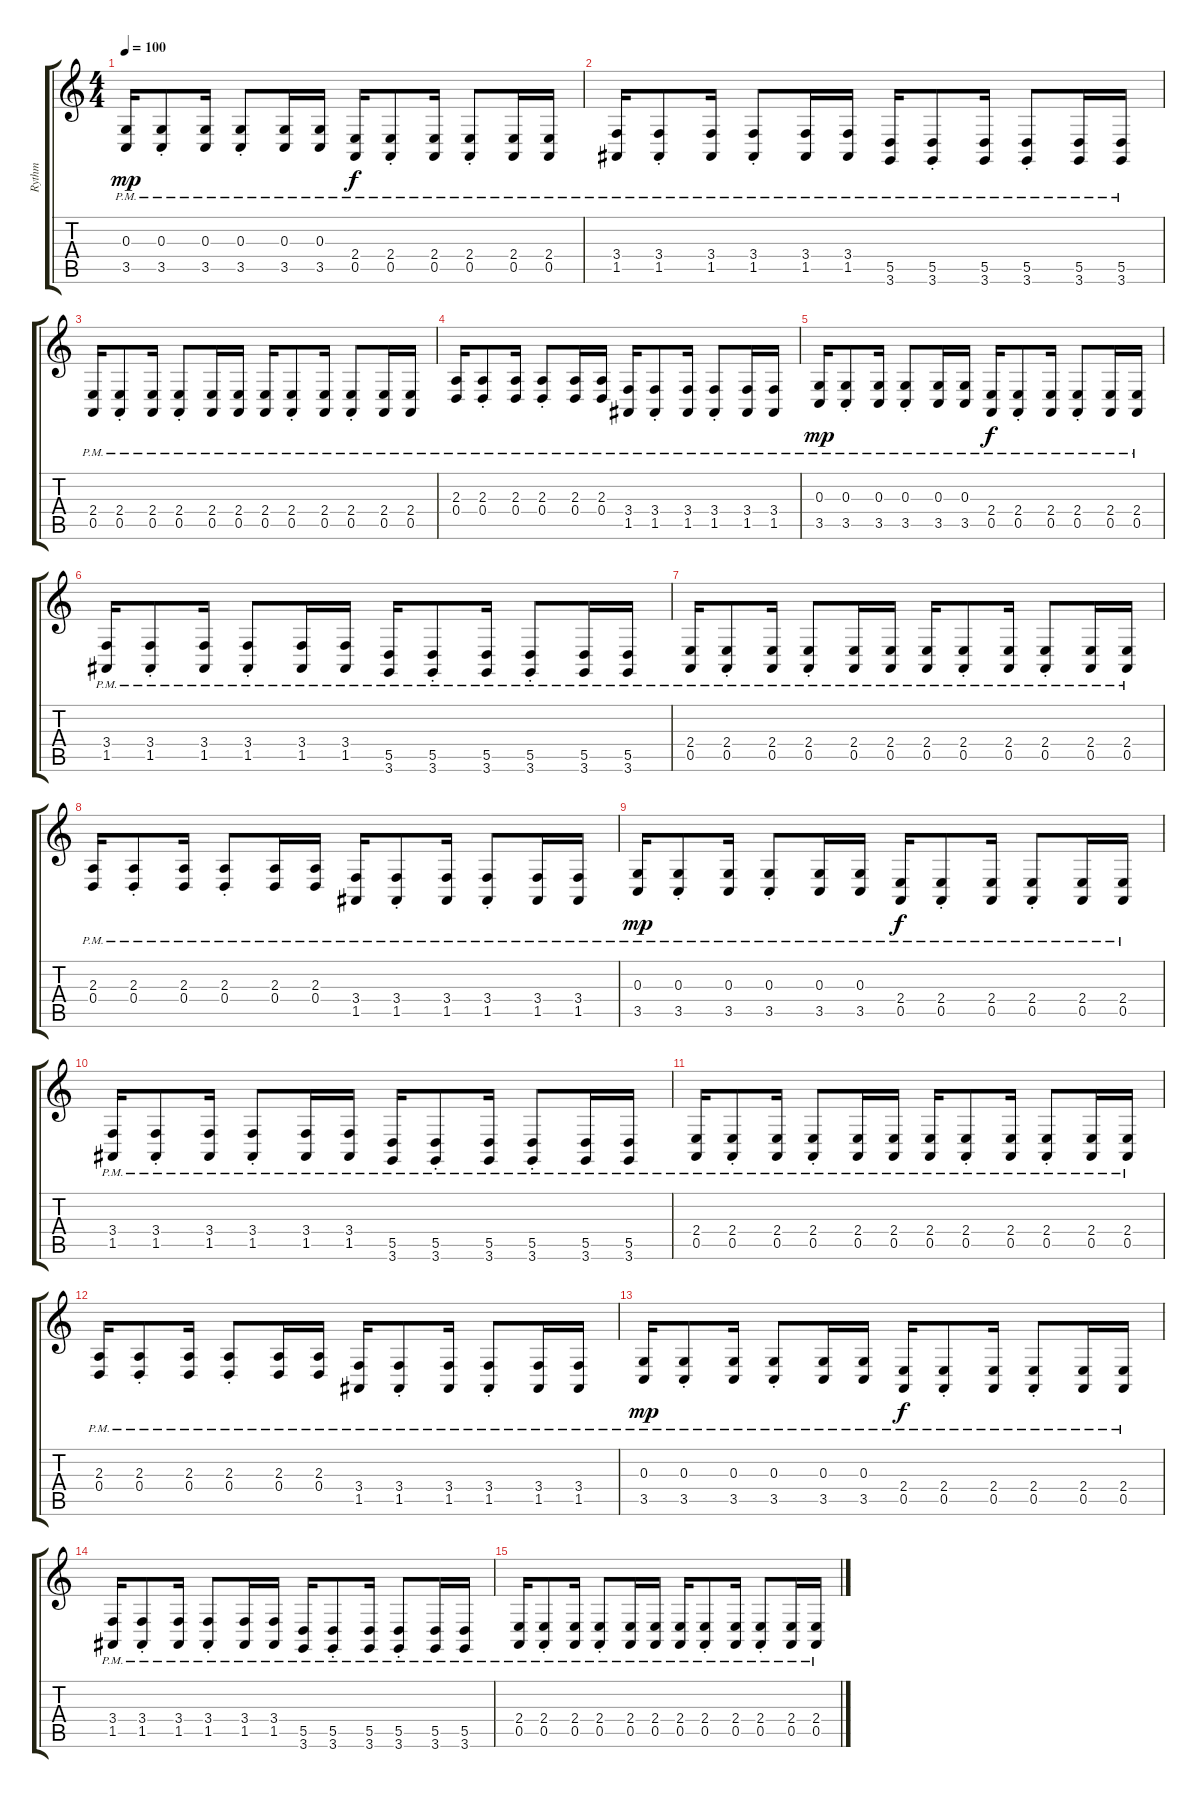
\track ("Rythm" "Rythm") {instrument lead8bassandlead}
\staff {score tabs}
\tuning (E4 B3 G3 D3 A2 E2) {hide}
\ts (4 4)
\tempo 100
\clef g2
\ks c
(0.3{pm} 3.5{pm}).16{dy mp} (0.3{pm st} 3.5{pm st}).8 (0.3{pm} 3.5{pm}).16 (0.3{pm st} 3.5{pm st}).8 (0.3{pm} 3.5{pm}).16 (0.3{pm} 3.5{pm}).16 (2.4{pm} 0.5{pm}).16{dy f} (2.4{pm st} 0.5{pm st}).8 (2.4{pm} 0.5{pm}).16 (2.4{pm st} 0.5{pm st}).8 (2.4{pm} 0.5{pm}).16 (2.4{pm} 0.5{pm}).16 |
(3.4{pm} 1.5{pm}).16 (3.4{pm st} 1.5{pm st}).8 (3.4{pm} 1.5{pm}).16 (3.4{pm st} 1.5{pm st}).8 (3.4{pm} 1.5{pm}).16 (3.4{pm} 1.5{pm}).16 (5.5{pm} 3.6{pm}).16 (5.5{pm st} 3.6{pm st}).8 (5.5{pm} 3.6{pm}).16 (5.5{pm st} 3.6{pm st}).8 (5.5{pm} 3.6{pm}).16 (5.5{pm} 3.6{pm}).16 |
(2.4{pm} 0.5{pm}).16 (2.4{pm st} 0.5{pm st}).8 (2.4{pm} 0.5{pm}).16 (2.4{pm st} 0.5{pm st}).8 (2.4{pm} 0.5{pm}).16 (2.4{pm} 0.5{pm}).16 (2.4{pm} 0.5{pm}).16 (2.4{pm st} 0.5{pm st}).8 (2.4{pm} 0.5{pm}).16 (2.4{pm st} 0.5{pm st}).8 (2.4{pm} 0.5{pm}).16 (2.4{pm} 0.5{pm}).16 |
(2.3{pm} 0.4{pm}).16 (2.3{pm st} 0.4{pm st}).8 (2.3{pm} 0.4{pm}).16 (2.3{pm st} 0.4{pm st}).8 (2.3{pm} 0.4{pm}).16 (2.3{pm} 0.4{pm}).16 (3.4{pm} 1.5{pm}).16 (3.4{pm st} 1.5{pm st}).8 (3.4{pm} 1.5{pm}).16 (3.4{pm st} 1.5{pm st}).8 (3.4{pm} 1.5{pm}).16 (3.4{pm} 1.5{pm}).16 |
(0.3{pm} 3.5{pm}).16{dy mp} (0.3{pm st} 3.5{pm st}).8 (0.3{pm} 3.5{pm}).16 (0.3{pm st} 3.5{pm st}).8 (0.3{pm} 3.5{pm}).16 (0.3{pm} 3.5{pm}).16 (2.4{pm} 0.5{pm}).16{dy f} (2.4{pm st} 0.5{pm st}).8 (2.4{pm} 0.5{pm}).16 (2.4{pm st} 0.5{pm st}).8 (2.4{pm} 0.5{pm}).16 (2.4{pm} 0.5{pm}).16 |
(3.4{pm} 1.5{pm}).16 (3.4{pm st} 1.5{pm st}).8 (3.4{pm} 1.5{pm}).16 (3.4{pm st} 1.5{pm st}).8 (3.4{pm} 1.5{pm}).16 (3.4{pm} 1.5{pm}).16 (5.5{pm} 3.6{pm}).16 (5.5{pm st} 3.6{pm st}).8 (5.5{pm} 3.6{pm}).16 (5.5{pm st} 3.6{pm st}).8 (5.5{pm} 3.6{pm}).16 (5.5{pm} 3.6{pm}).16 |
(2.4{pm} 0.5{pm}).16 (2.4{pm st} 0.5{pm st}).8 (2.4{pm} 0.5{pm}).16 (2.4{pm st} 0.5{pm st}).8 (2.4{pm} 0.5{pm}).16 (2.4{pm} 0.5{pm}).16 (2.4{pm} 0.5{pm}).16 (2.4{pm st} 0.5{pm st}).8 (2.4{pm} 0.5{pm}).16 (2.4{pm st} 0.5{pm st}).8 (2.4{pm} 0.5{pm}).16 (2.4{pm} 0.5{pm}).16 |
(2.3{pm} 0.4{pm}).16 (2.3{pm st} 0.4{pm st}).8 (2.3{pm} 0.4{pm}).16 (2.3{pm st} 0.4{pm st}).8 (2.3{pm} 0.4{pm}).16 (2.3{pm} 0.4{pm}).16 (3.4{pm} 1.5{pm}).16 (3.4{pm st} 1.5{pm st}).8 (3.4{pm} 1.5{pm}).16 (3.4{pm st} 1.5{pm st}).8 (3.4{pm} 1.5{pm}).16 (3.4{pm} 1.5{pm}).16 |
(0.3{pm} 3.5{pm}).16{dy mp} (0.3{pm st} 3.5{pm st}).8 (0.3{pm} 3.5{pm}).16 (0.3{pm st} 3.5{pm st}).8 (0.3{pm} 3.5{pm}).16 (0.3{pm} 3.5{pm}).16 (2.4{pm} 0.5{pm}).16{dy f} (2.4{pm st} 0.5{pm st}).8 (2.4{pm} 0.5{pm}).16 (2.4{pm st} 0.5{pm st}).8 (2.4{pm} 0.5{pm}).16 (2.4{pm} 0.5{pm}).16 |
(3.4{pm} 1.5{pm}).16 (3.4{pm st} 1.5{pm st}).8 (3.4{pm} 1.5{pm}).16 (3.4{pm st} 1.5{pm st}).8 (3.4{pm} 1.5{pm}).16 (3.4{pm} 1.5{pm}).16 (5.5{pm} 3.6{pm}).16 (5.5{pm st} 3.6{pm st}).8 (5.5{pm} 3.6{pm}).16 (5.5{pm st} 3.6{pm st}).8 (5.5{pm} 3.6{pm}).16 (5.5{pm} 3.6{pm}).16 |
(2.4{pm} 0.5{pm}).16 (2.4{pm st} 0.5{pm st}).8 (2.4{pm} 0.5{pm}).16 (2.4{pm st} 0.5{pm st}).8 (2.4{pm} 0.5{pm}).16 (2.4{pm} 0.5{pm}).16 (2.4{pm} 0.5{pm}).16 (2.4{pm st} 0.5{pm st}).8 (2.4{pm} 0.5{pm}).16 (2.4{pm st} 0.5{pm st}).8 (2.4{pm} 0.5{pm}).16 (2.4{pm} 0.5{pm}).16 |
(2.3{pm} 0.4{pm}).16 (2.3{pm st} 0.4{pm st}).8 (2.3{pm} 0.4{pm}).16 (2.3{pm st} 0.4{pm st}).8 (2.3{pm} 0.4{pm}).16 (2.3{pm} 0.4{pm}).16 (3.4{pm} 1.5{pm}).16 (3.4{pm st} 1.5{pm st}).8 (3.4{pm} 1.5{pm}).16 (3.4{pm st} 1.5{pm st}).8 (3.4{pm} 1.5{pm}).16 (3.4{pm} 1.5{pm}).16 |
(0.3{pm} 3.5{pm}).16{dy mp} (0.3{pm st} 3.5{pm st}).8 (0.3{pm} 3.5{pm}).16 (0.3{pm st} 3.5{pm st}).8 (0.3{pm} 3.5{pm}).16 (0.3{pm} 3.5{pm}).16 (2.4{pm} 0.5{pm}).16{dy f} (2.4{pm st} 0.5{pm st}).8 (2.4{pm} 0.5{pm}).16 (2.4{pm st} 0.5{pm st}).8 (2.4{pm} 0.5{pm}).16 (2.4{pm} 0.5{pm}).16 |
(3.4{pm} 1.5{pm}).16 (3.4{pm st} 1.5{pm st}).8 (3.4{pm} 1.5{pm}).16 (3.4{pm st} 1.5{pm st}).8 (3.4{pm} 1.5{pm}).16 (3.4{pm} 1.5{pm}).16 (5.5{pm} 3.6{pm}).16 (5.5{pm st} 3.6{pm st}).8 (5.5{pm} 3.6{pm}).16 (5.5{pm st} 3.6{pm st}).8 (5.5{pm} 3.6{pm}).16 (5.5{pm} 3.6{pm}).16 |
(2.4{pm} 0.5{pm}).16 (2.4{pm st} 0.5{pm st}).8 (2.4{pm} 0.5{pm}).16 (2.4{pm st} 0.5{pm st}).8 (2.4{pm} 0.5{pm}).16 (2.4{pm} 0.5{pm}).16 (2.4{pm} 0.5{pm}).16 (2.4{pm st} 0.5{pm st}).8 (2.4{pm} 0.5{pm}).16 (2.4{pm st} 0.5{pm st}).8 (2.4{pm} 0.5{pm}).16 (2.4{pm} 0.5{pm}).16
